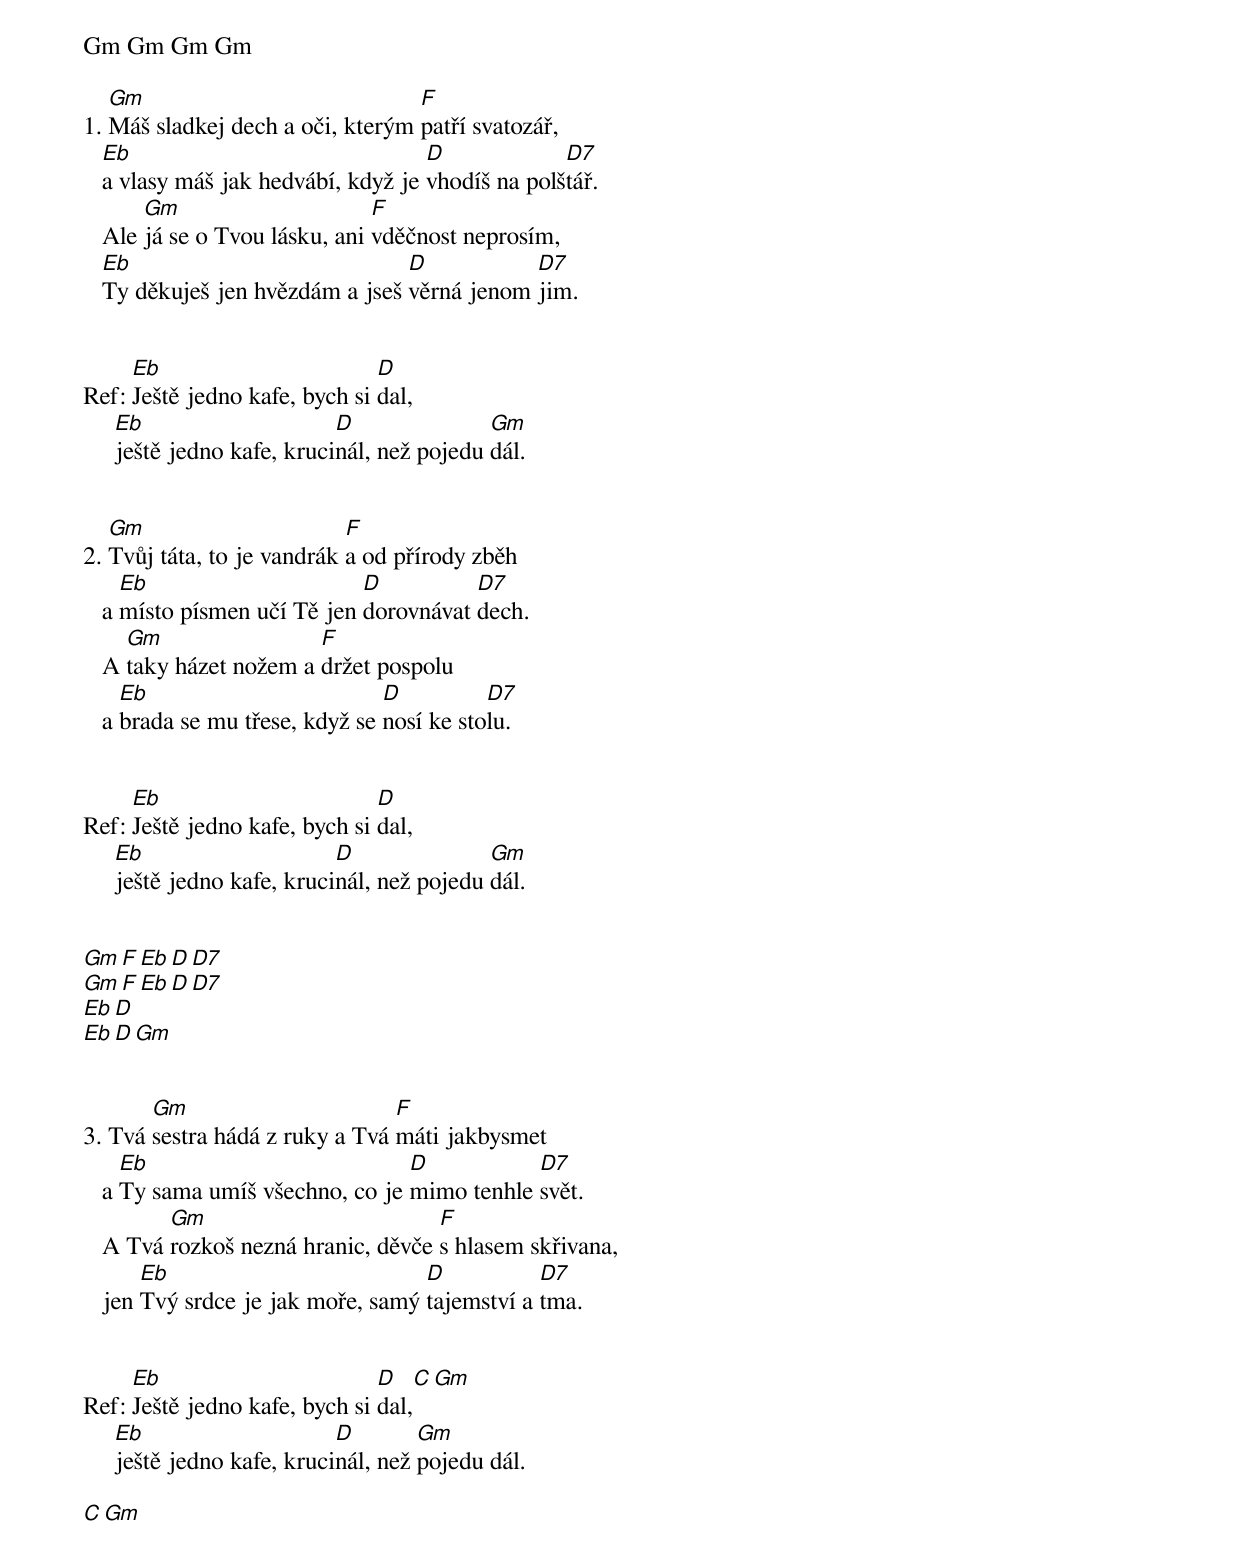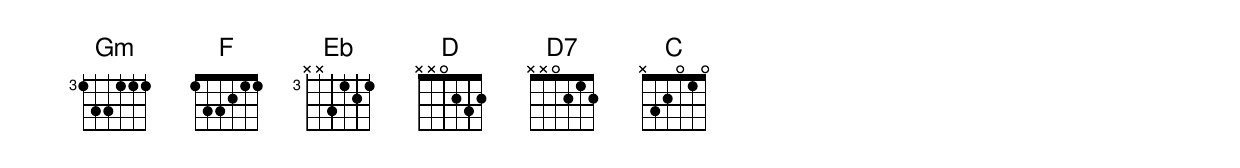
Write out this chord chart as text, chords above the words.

Gm Gm Gm Gm

   Gm                             F
1. Máš sladkej dech a oči, kterým patří svatozář,
   Eb                               D             D7
   a vlasy máš jak hedvábí, když je vhodíš na polštář.
       Gm                      F
   Ale já se o Tvou lásku, ani vděčnost neprosím,
   Eb                            D           D7
   Ty děkuješ jen hvězdám a jseš věrná jenom jim.


     Eb                        D
Ref: Ještě jedno kafe, bych si dal,
     Eb                     D               Gm
     ještě jedno kafe, krucinál, než pojedu dál.


   Gm                       F
2. Tvůj táta, to je vandrák a od přírody zběh
     Eb                      D          D7
   a místo písmen učí Tě jen dorovnávat dech.
     Gm                 F
   A taky házet nožem a držet pospolu
     Eb                         D          D7
   a brada se mu třese, když se nosí ke stolu.


     Eb                        D
Ref: Ještě jedno kafe, bych si dal,
     Eb                     D               Gm
     ještě jedno kafe, krucinál, než pojedu dál.


  Gm F Eb D D7
  Gm F Eb D D7
  Eb D
  Eb D Gm


       Gm                       F
3. Tvá sestra hádá z ruky a Tvá máti jakbysmet
     Eb                          D           D7
   a Ty sama umíš všechno, co je mimo tenhle svět.
         Gm                         F
   A Tvá rozkoš nezná hranic, děvče s hlasem skřivana,
       Eb                          D           D7
   jen Tvý srdce je jak moře, samý tajemství a tma.


     Eb                        D    C  Gm
Ref: Ještě jedno kafe, bych si dal,
     Eb                     D        Gm
     ještě jedno kafe, krucinál, než pojedu dál.

     C Gm
